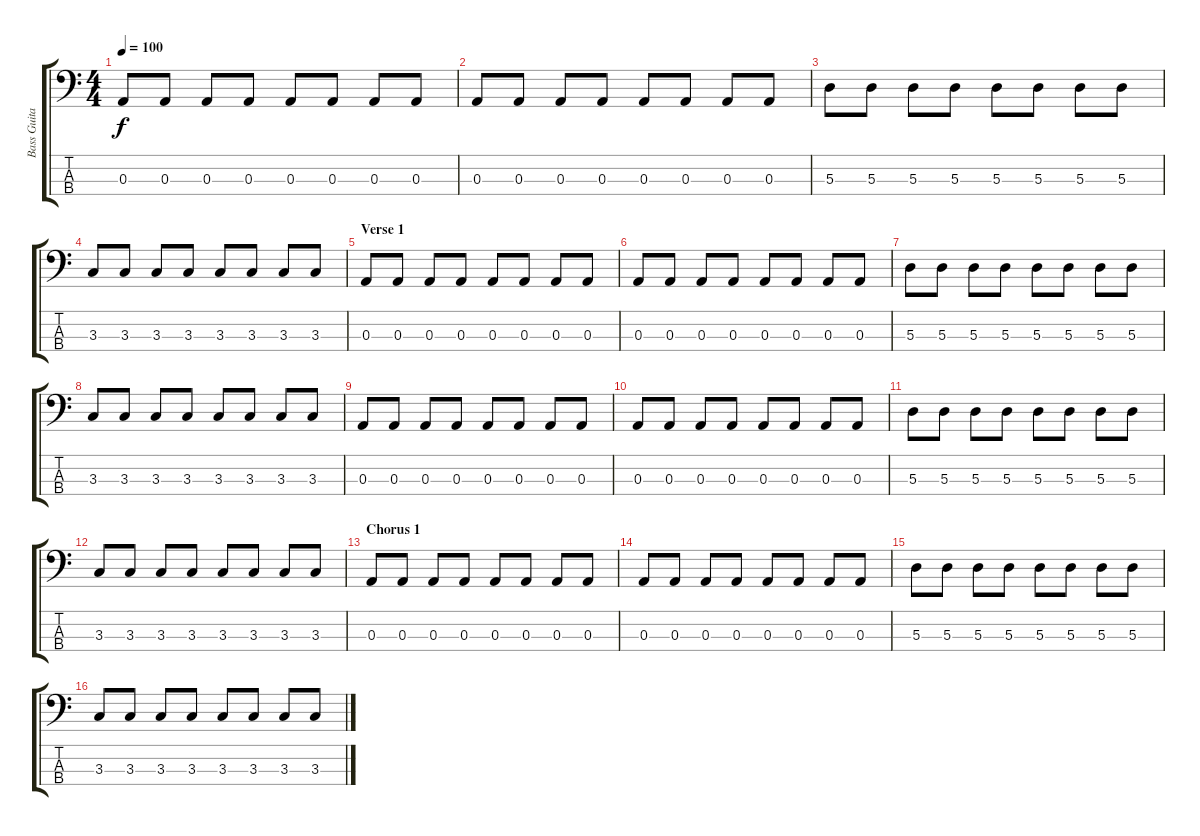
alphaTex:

\track ("Bass Guitar" "Bass Guita") {instrument electricbasspick}
\staff {score tabs}
\tuning (G2 D2 A1 E1) {hide}
\ts (4 4)
\tempo 100
\clef f4
\ks c
0.3.8{dy f} 0.3.8 0.3.8 0.3.8 0.3.8 0.3.8 0.3.8 0.3.8 |
0.3.8 0.3.8 0.3.8 0.3.8 0.3.8 0.3.8 0.3.8 0.3.8 |
5.3.8 5.3.8 5.3.8 5.3.8 5.3.8 5.3.8 5.3.8 5.3.8 |
3.3.8 3.3.8 3.3.8 3.3.8 3.3.8 3.3.8 3.3.8 3.3.8 |
\section ("" "Verse 1")
0.3.8 0.3.8 0.3.8 0.3.8 0.3.8 0.3.8 0.3.8 0.3.8 |
0.3.8 0.3.8 0.3.8 0.3.8 0.3.8 0.3.8 0.3.8 0.3.8 |
5.3.8 5.3.8 5.3.8 5.3.8 5.3.8 5.3.8 5.3.8 5.3.8 |
3.3.8 3.3.8 3.3.8 3.3.8 3.3.8 3.3.8 3.3.8 3.3.8 |
0.3.8 0.3.8 0.3.8 0.3.8 0.3.8 0.3.8 0.3.8 0.3.8 |
0.3.8 0.3.8 0.3.8 0.3.8 0.3.8 0.3.8 0.3.8 0.3.8 |
5.3.8 5.3.8 5.3.8 5.3.8 5.3.8 5.3.8 5.3.8 5.3.8 |
3.3.8 3.3.8 3.3.8 3.3.8 3.3.8 3.3.8 3.3.8 3.3.8 |
\section ("" "Chorus 1")
0.3.8 0.3.8 0.3.8 0.3.8 0.3.8 0.3.8 0.3.8 0.3.8 |
0.3.8 0.3.8 0.3.8 0.3.8 0.3.8 0.3.8 0.3.8 0.3.8 |
5.3.8 5.3.8 5.3.8 5.3.8 5.3.8 5.3.8 5.3.8 5.3.8 |
3.3.8 3.3.8 3.3.8 3.3.8 3.3.8 3.3.8 3.3.8 3.3.8
